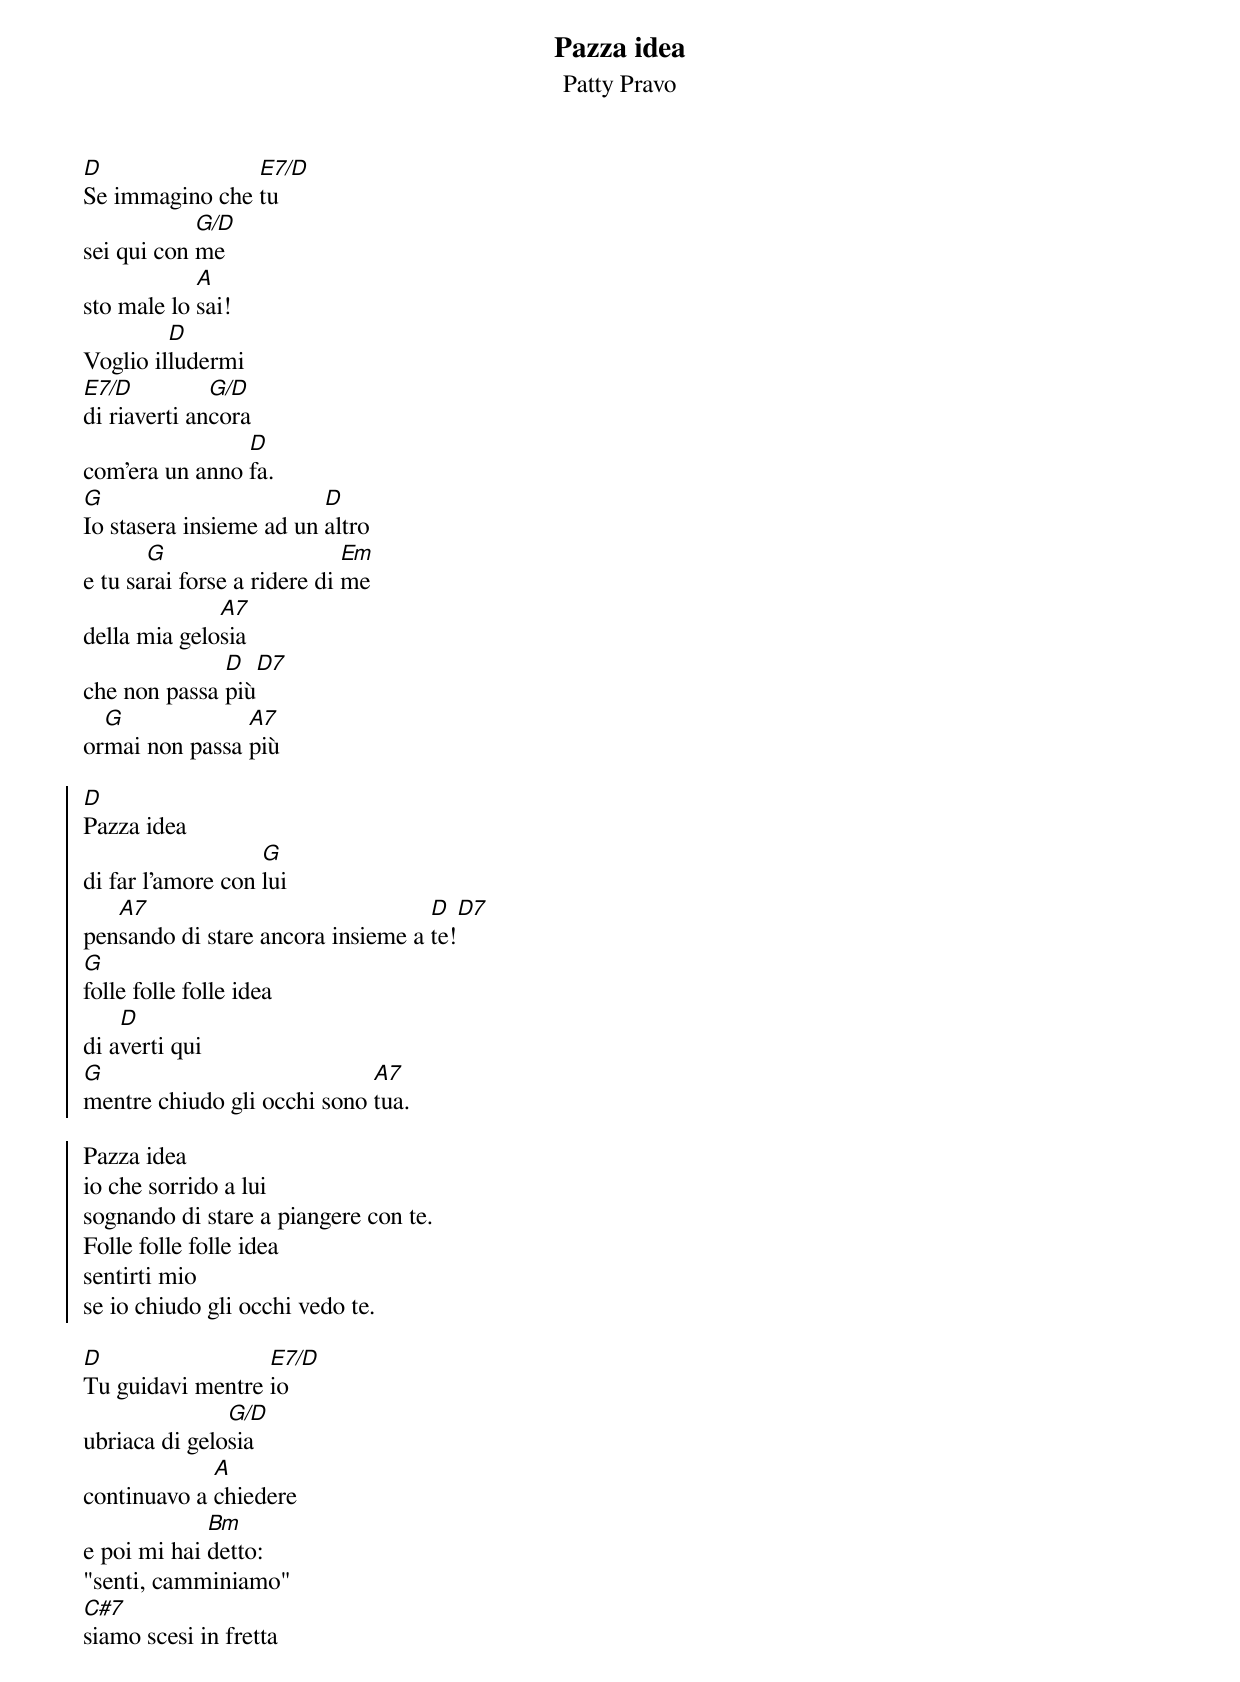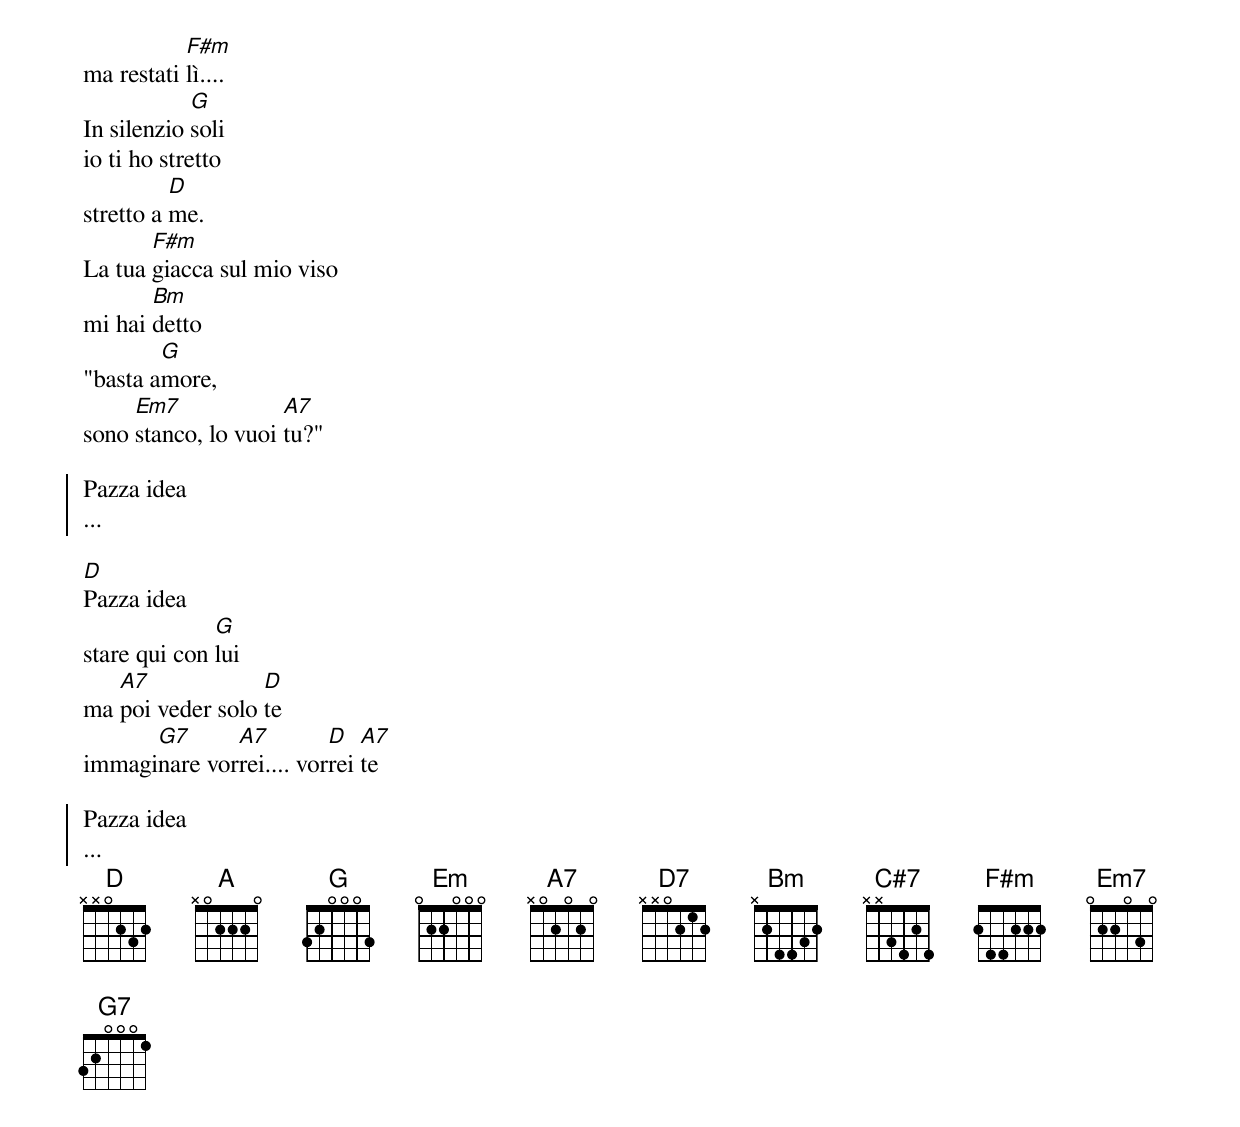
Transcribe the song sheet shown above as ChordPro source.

{title: Pazza idea}
{subtitle: Patty Pravo}

[D]Se immagino che [E7/D]tu
sei qui con [G/D]me
sto male lo [A]sai!
Voglio il[D]ludermi
[E7/D]di riaverti an[G/D]cora
com'era un anno [D]fa.
[G]Io stasera insieme ad un [D]altro
e tu sa[G]rai forse a ridere di [Em]me
della mia gelo[A7]sia
che non passa [D]più[D7]
or[G]mai non passa [A7]più

{soc}
[D]Pazza idea
di far l'amore con [G]lui
pen[A7]sando di stare ancora insieme a [D]te![D7]
[G]folle folle folle idea
di a[D]verti qui
[G]mentre chiudo gli occhi sono [A7]tua.

Pazza idea
io che sorrido a lui
sognando di stare a piangere con te.
Folle folle folle idea
sentirti mio
se io chiudo gli occhi vedo te.
{eoc}

[D]Tu guidavi mentre [E7/D]io
ubriaca di gelo[G/D]sia
continuavo a [A]chiedere
e poi mi hai [Bm]detto:
"senti, camminiamo"
[C#7]siamo scesi in fretta
ma restati [F#m]lì....
In silenzio [G]soli
io ti ho stretto
stretto a [D]me.
La tua [F#m]giacca sul mio viso
mi hai [Bm]detto
"basta a[G]more,
sono [Em7]stanco, lo vuoi [A7]tu?"

{soc}
Pazza idea
...
{eoc}

[D]Pazza idea
stare qui con [G]lui
ma [A7]poi veder solo [D]te
immagi[G7]nare vor[A7]rei.... vor[D]rei [A7]te

{soc}
Pazza idea
...
{eoc}
